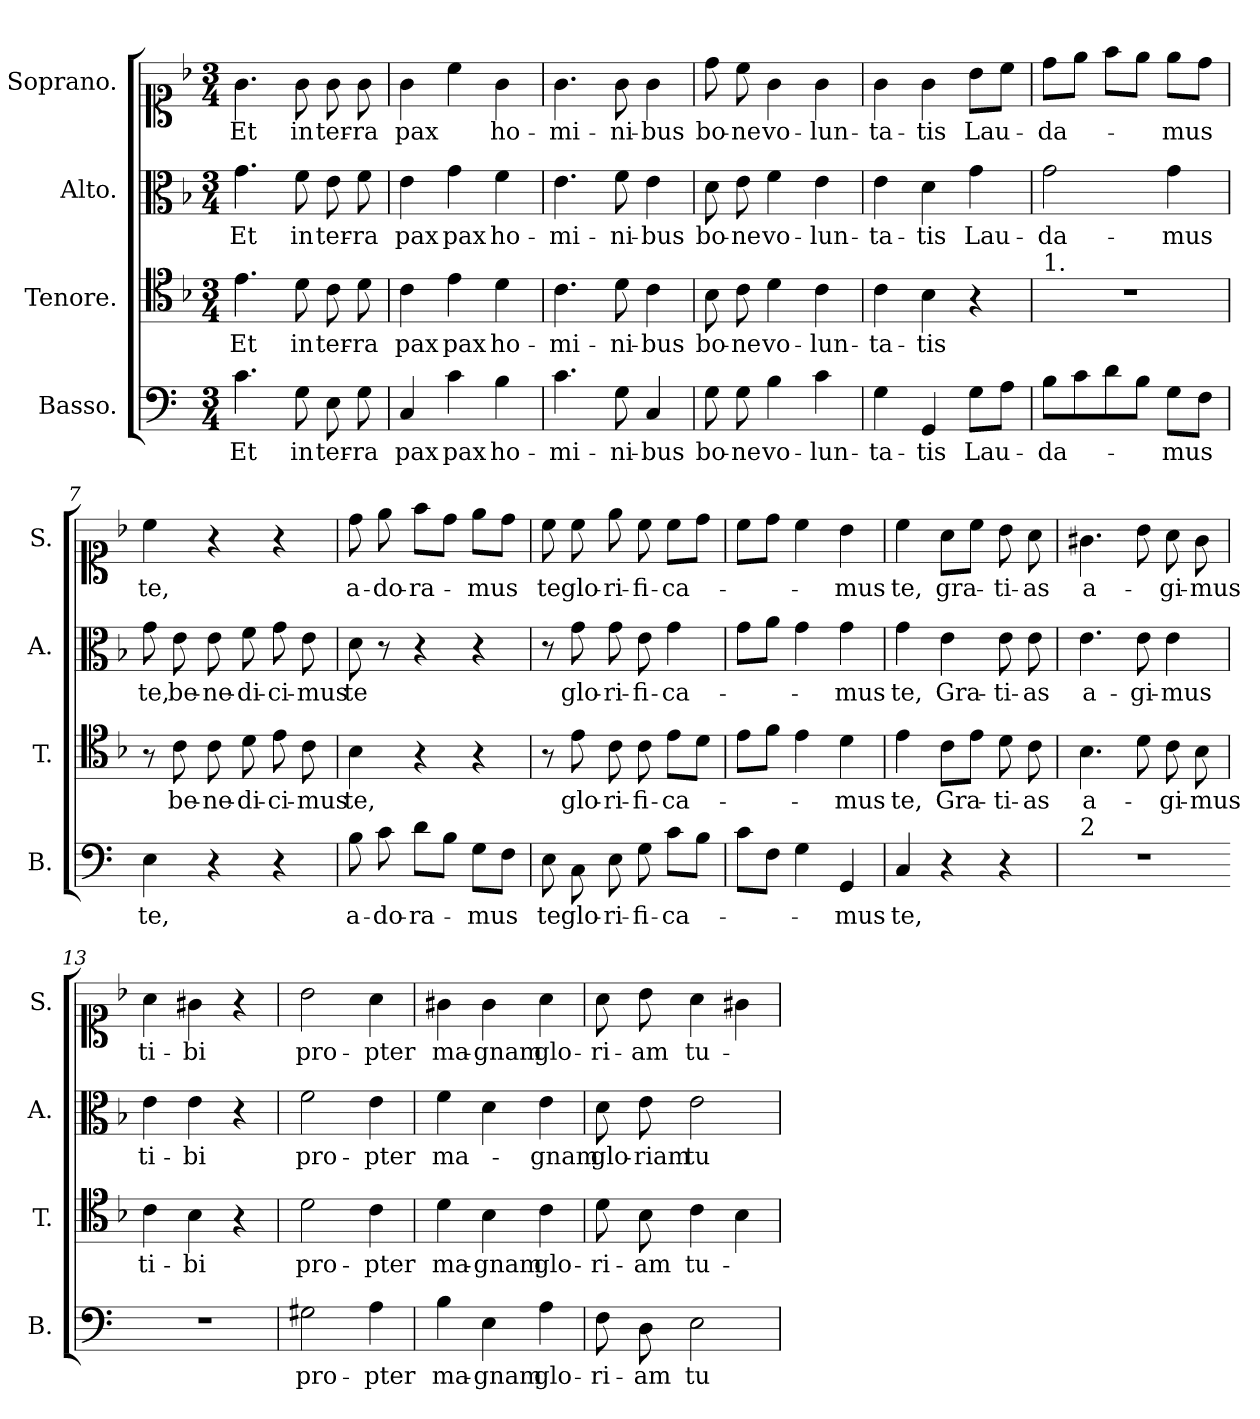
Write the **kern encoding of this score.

**kern	**text	**kern	**text	**kern	**text	**kern	**text
*part4	*part4	*part3	*part3	*part2	*part2	*part1	*part1
*staff4	*staff4	*staff3	*staff3	*staff2	*staff2	*staff1	*staff1
*I"Basso.	*	*I"Tenore.	*	*I"Alto.	*	*I"Soprano.	*
*I'B.	*	*I'T.	*	*I'A.	*	*I'S.	*
*clefF4	*	*clefC4	*	*clefC3	*	*clefC1	*
*k[]	*	*k[b-]	*	*k[b-]	*	*k[b-]	*
*M3/4	*	*M3/4	*	*M3/4	*	*M3/4	*
=1	=1	=1	=1	=1	=1	=1	=1
4.c\	Et	4.e\	Et	4.g\	Et	4.g\	Et
8G\	in	8d\	in	8f\	in	8g\	in
8E\	ter-	8c\	ter-	8e\	ter-	8g\	ter-
8G\	-ra	8d\	-ra	8f\	-ra	8g\	-ra
=2	=2	=2	=2	=2	=2	=2	=2
4C/	pax	4c\	pax	4e\	pax	4g\	pax
4c\	pax	4e\	pax	4g\	pax	4cc\	.
4B\	ho-	4d\	ho-	4f\	ho-	4g\	ho-
=3	=3	=3	=3	=3	=3	=3	=3
4.c\	-mi-	4.c\	-mi-	4.e\	-mi-	4.g\	-mi-
8G\	-ni-	8d\	-ni-	8f\	-ni-	8g\	-ni-
4C/	-bus	4c\	-bus	4e\	-bus	4g\	-bus
=4	=4	=4	=4	=4	=4	=4	=4
8G\	bo-	8B-\	bo-	8d\	bo-	8dd\	bo-
8G\	-ne	8c\	-ne	8e\	-ne	8cc\	-ne
4B\	vo-	4d\	vo-	4f\	vo-	4g\	vo-
4c\	-lun-	4c\	-lun-	4e\	-lun-	4g\	-lun-
=5	=5	=5	=5	=5	=5	=5	=5
4G\	-ta-	4c\	-ta-	4e\	-ta-	4g\	-ta-
4GG/	-tis	4B-\	-tis	4d\	-tis	4g\	-tis
8G\L	Lau-	4r	.	4g\	Lau-	8b-\L	Lau-
8A\J	.	.	.	.	.	8cc\J	.
=6	=6	=6	=6	=6	=6	=6	=6
!	!	!LO:TX:a:t=1.	!	!	!	!	!
8B\L	-da-	2.r	.	2g\	-da-	8dd\L	-da-
8c\	.	.	.	.	.	8ee\J	.
8d\	.	.	.	.	.	8ff\L	.
8B\J	.	.	.	.	.	8ee\J	.
8G\L	-mus	.	.	4g\	-mus	8ee\L	-mus
8F\J	.	.	.	.	.	8dd\J	.
=7	=7	=7	=7	=7	=7	=7	=7
4E\	te,	8r	.	8g\	te,	4cc\	te,
.	.	8c\	be-	8e\	be-	.	.
4r	.	8c\	-ne-	8e\	-ne-	4r	.
.	.	8d\	-di-	8f\	-di-	.	.
4r	.	8e\	-ci-	8g\	-ci-	4r	.
.	.	8c\	-mus	8e\	-mus	.	.
=8	=8	=8	=8	=8	=8	=8	=8
8B\	a-	4B-\	te,	8d\	te	8dd\	a-
8c\	-do-	.	.	8r	.	8ee\	-do-
8d\L	-ra-	4r	.	4r	.	8ff\L	-ra-
8B\J	.	.	.	.	.	8dd\J	.
8G\L	-mus	4r	.	4r	.	8ee\L	-mus
8F\J	.	.	.	.	.	8dd\J	.
=9	=9	=9	=9	=9	=9	=9	=9
8E\	te	8r	.	8r	.	8cc\	te
8C\	glo-	8e\	glo-	8g\	glo-	8cc\	glo-
8E\	-ri-	8c\	-ri-	8g\	-ri-	8ee\	-ri-
8G\	-fi-	8c\	-fi-	8e\	-fi-	8cc\	-fi-
8c\L	-ca-	8e\L	-ca-	4g\	-ca-	8cc\L	-ca-
8B\J	.	8d\J	.	.	.	8dd\J	.
=10	=10	=10	=10	=10	=10	=10	=10
8c\L	.	8e\L	.	8g\L	.	8cc\L	.
8F\J	.	8f\J	.	8a\J	.	8dd\J	.
4G\	.	4e\	.	4g\	.	4cc\	.
4GG/	-mus	4d\	-mus	4g\	-mus	4b-\	-mus
=11	=11	=11	=11	=11	=11	=11	=11
4C/	te,	4e\	te,	4g\	te,	4cc\	te,
4r	.	8c\L	Gra-	4e\	Gra-	8a\L	gra-
.	.	8e\J	.	.	.	8cc\J	.
4r	.	8d\	-ti-	8e\	-ti-	8b-\	-ti-
.	.	8c\	-as	8e\	-as	8a\	-as
=12	=12	=12	=12	=12	=12	=12	=12
!LO:TX:a:t=2	!	!	!	!	!	!	!
2.r	.	4.B-\	a-	4.e\	a-	4.g#X\	a-
.	.	8d\	.	8e\	-gi-	8b-\	.
.	.	8c\	-gi-	4e\	-mus	8a\	-gi-
.	.	8B-\	-mus	.	.	8g#\	-mus
=13-	=13	=13	=13	=13	=13	=13	=13
2.r	.	4c\	ti-	4e\	ti-	4a\	ti-
.	.	4B-\	-bi	4e\	-bi	4g#X\	-bi
.	.	4r	.	4r	.	4r	.
=14	=14	=14	=14	=14	=14	=14	=14
2G#X\	pro-	2d\	pro-	2f\	pro-	2b-\	pro-
4A\	-pter	4c\	-pter	4e\	-pter	4a\	-pter
=15	=15	=15	=15	=15	=15	=15	=15
4B\	ma-	4d\	ma-	4f\	ma-	4g#X\	ma-
4E\	gnam	4B-\	-gnam	4d\	.	4g#\	-gnam
4A\	glo-	4c\	glo-	4e\	-gnam	4a\	glo-
=16	=16	=16	=16	=16	=16	=16	=16
8F\	-ri-	8d\	-ri-	8d\	glo-	8a\	-ri-
8D\	-am	8B-\	-am	8e\	-riam	8b-\	-am
2E\	tu-	4c\	tu-	2e\	tu-	4a\	tu-
.	.	4B-\	.	.	.	4g#X\	.
=	=	=	=	=	=	=	=
*-	*-	*-	*-	*-	*-	*-	*-
